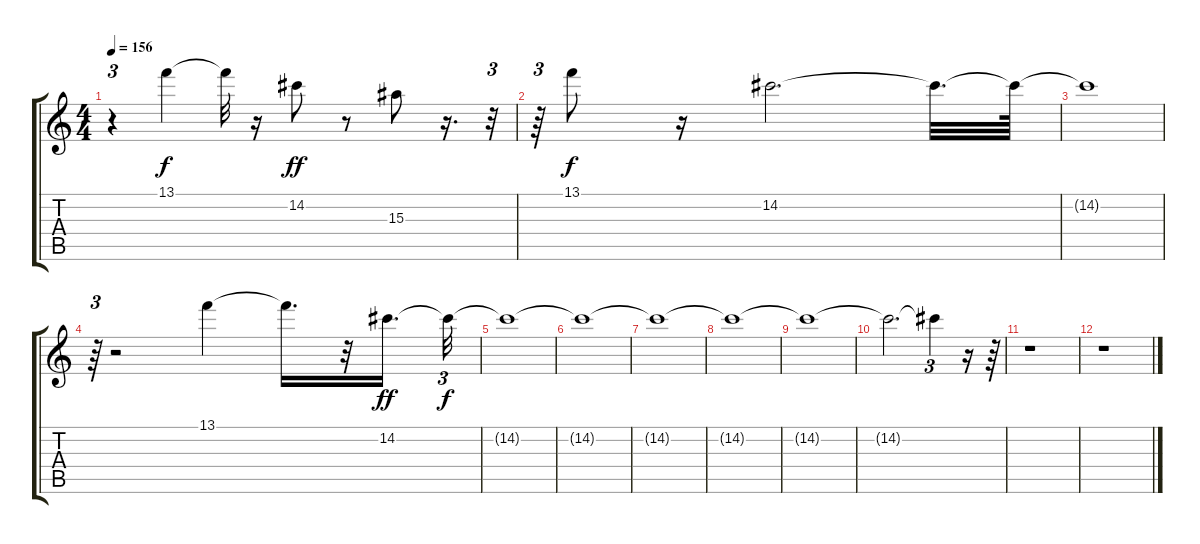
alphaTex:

\track "" {instrument electricguitarjazz}
\staff {score tabs}
\tuning (E4 B3 G3 D3 A2 E2) {hide}
\ts (4 4)
\tempo 156
\clef g2
\ks c
r.4{tu (3 2) dy f} 13.1.4 13.1{t}.32 r.16 14.2.8{dy ff} r.8 15.3.8 r.16{d} r.32{tu (3 2)} |
r.64{tu (3 2)} 13.1.8{dy f} r.16 14.2.2{d} 14.2{t}.32{d} 14.2{t}.64 |
14.2{t}.1 |
r.64{tu (3 2)} r.2 13.1.4 13.1{t}.16{d} r.32 14.2.16{d dy ff} 14.2{t}.32{tu (3 2) dy f} |
14.2{t}.1 |
14.2{t}.1 |
14.2{t}.1 |
14.2{t}.1 |
14.2{t}.1 |
14.2{t}.2{d} 14.2{t}.4{tu (3 2)} r.16 r.64 |
r.1 |
r.1
